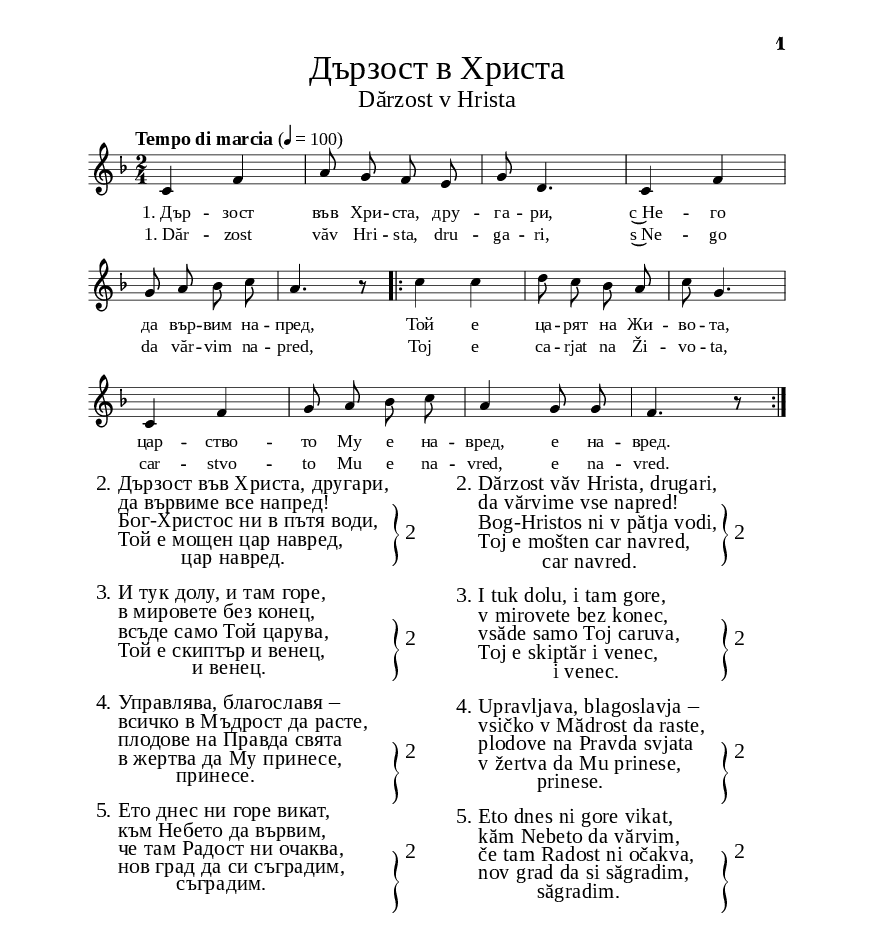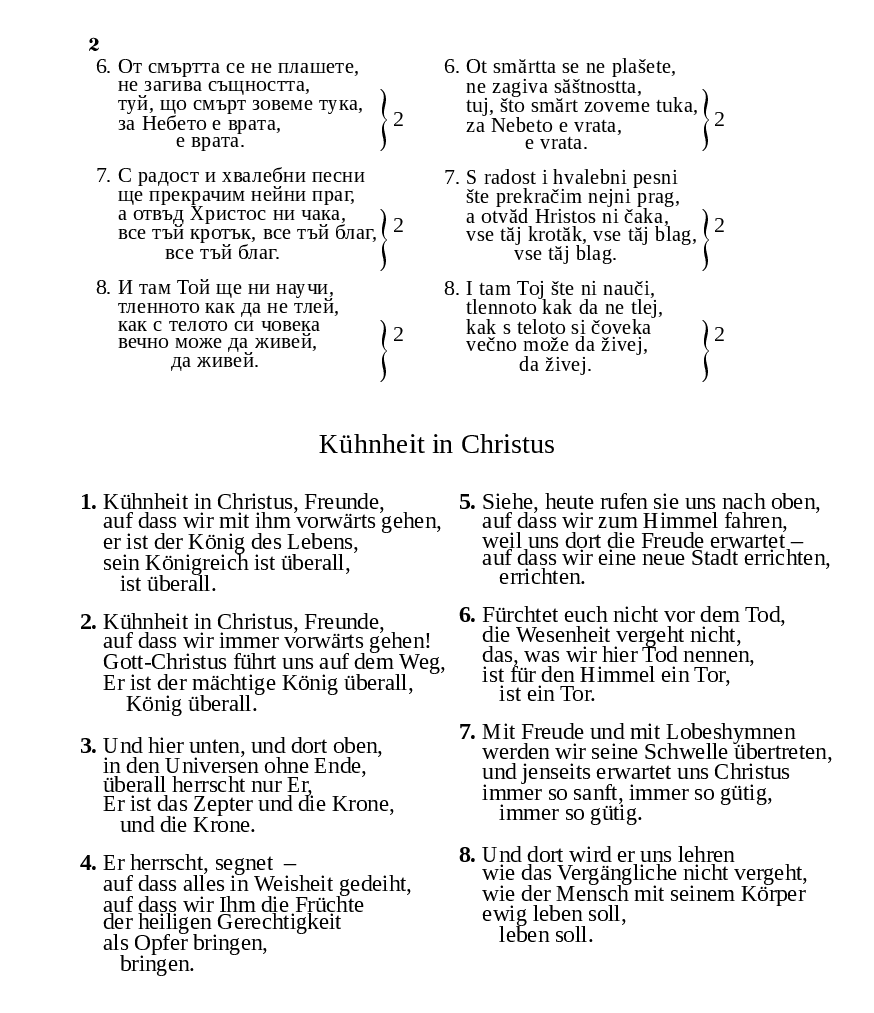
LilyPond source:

\version "2.24.2"

% include paper part and global functions
\include "include/globals.ily"


"rightBraces052_1" = \markup {
  \column {
    % repeat braces
    \translate #'(0 . -6.2 )
    \right-brace #30

    \translate #'(0 . -11.6 )
    \right-brace #30

    \translate #'(0 . -12.6 )
    \right-brace #30

    \translate #'(0 . -10.7 )
    \right-brace #30

  }
  \column {
    % repeat numbers
    \translate #'(0 . -6.7 )
    2

    \translate #'(0 . -14.6 )
    2

    \translate #'(0 . -15.6 )
    2

    \translate #'(0 . -13.7)
    2



  }
}

"rightBraces052_2" = \markup {
  \column {
    % repeat braces


    \translate #'(0 . -6.4 )
    \right-brace #30

    \translate #'(0 . -12.3 )
    \right-brace #30

    \translate #'(0 . -11 )
    \right-brace #30


  }
  \column {
    % repeat numbers

    \translate #'(0 . -7.2 )
    2

    \translate #'(0 . -14.7 )
    2

    \translate #'(0 . -15.0 )
    2


  }
}

\bookpart {
  \label #'ref052
  \tocItem \markup "Дързост в Христа – Dărzost v Hrista"
  \include "include/bookpart-paper.ily"
  \score {
    \include "include/score-layout.ily"

    \new Voice \absolute  {
      \clef treble
      \key f \major
      \time 2/4
      \tempoFunc "Tempo di marcia" 4 "100"
      \autoBeamOff
      \autoBeamOff
      c'4 f' | a'8 g' f' e' | g'8 d'4. | c'4 f' \break |
      g'8 a' bes' c'' | a'4. r8 \bar ".|:"
        | c''4 c'' | d''8 c'' bes' a' | c''8 g'4. \break |
        c'4  f'4 | g'8 a' bes' c'' a'4 g'8 g' | f'4. r8 \bar ":|."
       \break
    }

    \addlyrics {
      "1. Дър" -- зост във Хри -- ста, дру -- га -- ри, с~Не -- го
      да вър -- вим на -- пред, Той е ца -- рят на Жи -- во -- та,
      цар -- ство -- то Му е на -- вред, е на -- вред.
    }

      \addlyrics {
      "1. Dăr" -- zost văv Hri -- sta, dru -- ga -- ri, s~Ne -- go
      da văr -- vim na -- pred, Toj e ca -- rjat na Ži -- vo -- ta,
      car -- stvo -- to Mu e na -- vred, e na -- vred.
    }


    \header {
      title = \titleFunc "Дързост в Христа" "Dărzost v Hrista"
    }

    \midi{}

  } % score

  \markup \fontsize #bgCoupletFontSize {
    \hspace #1
    \override #`(baseline-skip . ,bgCoupletBaselineSkip)
    \column {


      \line {   2.  Дързост във Христа, другари,}

      \line {   "   " да вървиме все напред!}

      \line {   "   " Бог-Христос ни в пътя води,}

      \line {   "   " Той е мощен цар навред,}

      \line {   "               " цар навред.}
      \line {   "   "}

      \line {   3.  И тук долу, и там горе, }

      \line {   "   " в мировете без конец, }

      \line {   "   " всъде само Той царува, }

      \line {   "   " Той е скиптър и венец, }

      \line {   "                 " и венец. }
      \line {   "   "}
      \line {   4.  Управлява, благославя – }

      \line {   "   " всичко в Мъдрост да расте, }

      \line {   "   " плодове на Правда свята }

      \line {   "   " в жертва да Му принесе, }

      \line {   "              " принесе. }

      \line {   "   "}


      \line {   5. Ето днес ни горе викат, }

      \line {   "   " към Небето да вървим, }

      \line {   "   " че там Радост ни очаква, }

      \line {   "   " нов град да си съградим, }

      \line {   "              " съградим. }

      \line {   "   "}

    }\"rightBraces052_1"
    \hspace #5
    \override #`(baseline-skip . ,bgCoupletBaselineSkip)
    \column {


      \line {   2.  Dărzost văv Hrista, drugari,}

      \line {   "   " da vărvime vse napred!}

      \line {   "   " Bog-Hristos ni v pătja vodi,}

      \line {   "   " Toj e mošten car navred,}

      \line {   "               " car navred.}
      \line {   "   "}

      \line {   3.  I tuk dolu, i tam gore, }

      \line {   "   " v mirovete bez konec, }

      \line {   "   " vsăde samo Toj caruva, }

      \line {   "   " Toj e skiptăr i venec, }

      \line {   "                 " i venec. }
      \line {   "   "}
      \line {   4.  Upravljava, blagoslavja – }

      \line {   "   " vsičko v Mădrost da raste, }

      \line {   "   " plodove na Pravda svjata }

      \line {   "   " v žertva da Mu prinese, }

      \line {   "              " prinese. }

      \line {   "   "}


      \line {   5. Eto dnes ni gore vikat, }

      \line {   "   " kăm Nebeto da vărvim, }

      \line {   "   " če tam Radost ni očakva, }

      \line {   "   " nov grad da si săgradim, }

      \line {   "              " săgradim. }

      \line {   "   "}

    } \"rightBraces052_1" %column
  } % markup

  \pageBreak

  \markup \fontsize #bgCoupletFontSize {
    \hspace #1
    \override #`(baseline-skip . ,bgCoupletBaselineSkip)
    \column {



      \line {   6. От смъртта се не плашете, }

      \line {   "   " не загива същността, }

      \line {   "   " туй, що смърт зовеме тука, }

      \line {   "   " за Небето е врата, }

      \line {   "              " е врата. }

      \line {   "   "}


      \line {   7. С радост и хвалебни песни }

      \line {   "   " ще прекрачим нейни праг, }

      \line {   "   " а отвъд Христос ни чака, }

      \line {   "   " все тъй кротък, все тъй благ, }

      \line {   "            " все тъй благ. }

      \line {   "   "}


      \line {   8. И там Той ще ни научи, }

      \line {   "   " тленното как да не тлей, }

      \line {   "   " как с телото си човека }

      \line {   "   " вечно може да живей, }

      \line {   "             " да живей. }

    }
    \"rightBraces052_2"
    \hspace #5
    \override #`(baseline-skip . ,bgCoupletBaselineSkip)
     \column {



      \line {   6. Ot smărtta se ne plašete, }

      \line {   "   " ne zagiva săštnostta, }

      \line {   "   " tuj, što smărt zoveme tuka, }

      \line {   "   " za Nebeto e vrata, }

      \line {   "              " e vrata. }

      \line {   "   "}


      \line {   7. S radost i hvalebni pesni }

      \line {   "   " šte prekračim nejni prag, }

      \line {   "   " a otvăd Hristos ni čaka, }

      \line {   "   " vse tăj krotăk, vse tăj blag, }

      \line {   "            " vse tăj blag. }

      \line {   "   "}


      \line {   8. I tam Toj šte ni nauči, }

      \line {   "   " tlennoto kak da ne tlej, }

      \line {   "   " kak s teloto si čoveka }

      \line {   "   " večno može da živej, }

      \line {   "             " da živej. }

    } %column
    \"rightBraces052_2"
  } % markup

  \markup \empty-three

  % include foreign translation(s) of the song
  \version "2.24.4"

\markup \fill-line { \fontsize #deTitleFontSize "Kühnheit in Christus" }
\markup \null
\markup \null
\markup \abs-fontsize #11 \override #`(baseline-skip . ,deCoupletBaselineSkip) {
  \fill-line {
 \hspace #0.1
    \column {
      \vspace #1
      \line {
        \bold "1."
        \column {
          "Kühnheit in Christus, Freunde,"
          "auf dass wir mit ihm vorwärts gehen,"
          "er ist der König des Lebens,"
          "sein Königreich ist überall,"
          "   ist überall."
        }
      }

      \vspace #1
      \line {
        \bold "2."
        \column {
          "Kühnheit in Christus, Freunde,"
          "auf dass wir immer vorwärts gehen!"
          "Gott-Christus führt uns auf dem Weg,"
          "Er ist der mächtige König überall,"
          "    König überall."
        }
      }
      \vspace #1
      \line {
        \bold "3."
        \column {
          "Und hier unten, und dort oben,"
          "in den Universen ohne Ende,"
          "überall herrscht nur Er,"
          "Er ist das Zepter und die Krone,"
          "   und die Krone."
        }
      }
      \vspace #1
      \line {
        \bold "4."
        \column {
          "Er herrscht, segnet  –"
          "auf dass alles in Weisheit gedeiht,"
          "auf dass wir Ihm die Früchte"
          "der heiligen Gerechtigkeit"
          "als Opfer bringen,"
          "   bringen."
        }
      }
    }
     \hspace #0.1
    \column {

      \vspace #1
      \line {
        \bold "5."
        \column {
          "Siehe, heute rufen sie uns nach oben,"
          "auf dass wir zum Himmel fahren,"
          "weil uns dort die Freude erwartet –"
          "auf dass wir eine neue Stadt errichten,"
          "   errichten."
        }
      }
      \vspace #1
      \line {
        \bold "6."
        \column {
          "Fürchtet euch nicht vor dem Tod,"
          "die Wesenheit vergeht nicht,"
          "das, was wir hier Tod nennen,"
          "ist für den Himmel ein Tor,"
          "   ist ein Tor."
        }
      }
      \vspace #1
      \line {
        \bold "7."
        \column {
          "Mit Freude und mit Lobeshymnen"
          "werden wir seine Schwelle übertreten,"
          "und jenseits erwartet uns Christus"
          "immer so sanft, immer so gütig,"
          "   immer so gütig."
        }
      }
      \vspace #1
      \line {
        \bold "8."
        \column {
          "Und dort wird er uns lehren"
          "wie das Vergängliche nicht vergeht,"
          "wie der Mensch mit seinem Körper"
          "ewig leben soll,"
          "   leben soll."
        }
      }
    }
     \hspace #0.1
  }
}


} % bookpart
